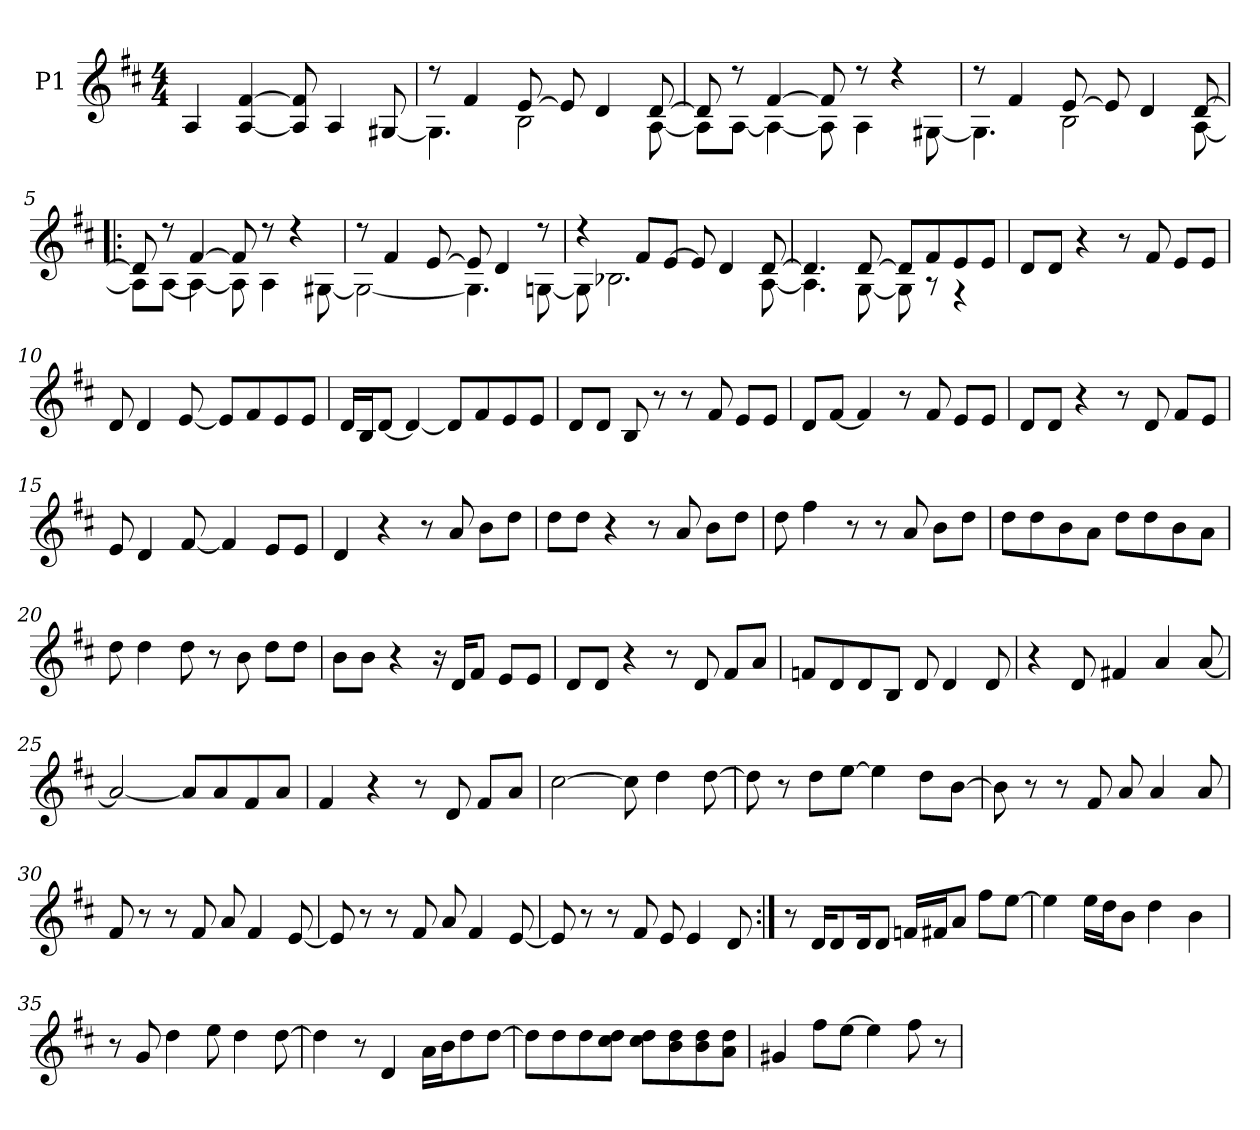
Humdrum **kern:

**kern
*part1
*staff1
*I"P1
*clefG2
*k[f#c#]
*D:
*M4/4
*MM120
=1
4A/
[<4A/ [>4f#/
8A/] 8f#/]
4A/
[<8G#X/
=2
*^
8r	4.G#\]
4f#/	.
[>8e/	2B\
8e/]	.
4d/	.
[>8d/	[<8A\
=3	=3
8d/]	8A\L]
8r	[<8A\J
[>4f#/	4A\_
8f#/]	8A\]
8r	4A\
4r	.
.	[<8G#X\
=4	=4
8r	4.G#\]
4f#/	.
[>8e/	2B\
8e/]	.
4d/	.
[>8d/	[<8A\
!!LO:LB:g=z	!!
=5!|:	=5!|:
8d/]	8A\L]
8r	[<8A\J
[>4f#/	4A\_
8f#/]	8A\]
8r	4A\
4r	.
.	[<8G#X\
=6	=6
8r	2G#\_
4f#/	.
[>8e/	.
8e/]	4.G#\]
4d/	.
8r	[<8Gn\
=7	=7
4r	8G\]
.	2.B-X\
8f#/L	.
[>8e/J	.
8e/]	.
4d/	.
[>8d/	[8A\
=8	=8
4.d/]	4.A\]
[>8d/	[<8G\
8d/L]	8G\]
8f#/	8r
8e/	4r
8e/J	.
*v	*v
!!LO:LB:g=z
=9
8d/L
8d/J
4r
8r
8f#/
8e/L
8e/J
=10
8d/
4d/
[<8e/
8e/L]
8f#/
8e/
8e/J
=11
16d/LL
16B/J
[<8d/J
4d/_
8d/L]
8f#/
8e/
8e/J
=12
8d/L
8d/J
8B/
8r
8r
8f#/
8e/L
8e/J
!!LO:LB:g=z
=13
8d/L
[<8f#/J
4f#/]
8r
8f#/
8e/L
8e/J
=14
8d/L
8d/J
4r
8r
8d/
8f#/L
8e/J
=15
8e/
4d/
[<8f#/
4f#/]
8e/L
8e/J
=16
4d/
4r
8r
8a/
8b\L
8dd\J
=17
8dd\L
8dd\J
4r
8r
8a/
8b\L
8dd\J
!!LO:LB:g=z
=18
8dd\
4ff#\
8r
8r
8a/
8b\L
8dd\J
=19
8dd\L
8dd\
8b\
8a\J
8dd\L
8dd\
8b\
8a\J
=20
8dd\
4dd\
8dd\
8r
8b\
8dd\L
8dd\J
=21
8b\L
8b\J
4r
16r
16d/KL
8f#/J
8e/L
8e/J
!!LO:LB:g=z
=22
8d/L
8d/J
4r
8r
8d/
8f#/L
8a/J
=23
8fn/L
8d/
8d/
8B/J
8d/
4d/
8d/
=24
4r
8d/
4f#X/
4a/
[<8a/
=25
2a/_
8a/L]
8a/
8f#/
8a/J
=26
4f#/
4r
8r
8d/
8f#/L
8a/J
!!LO:LB:g=z
=27
[>2cc#\
8cc#\]
4dd\
[>8dd\
=28
8dd\]
8r
8dd\L
[>8ee\J
4ee\]
8dd\L
[>8b\J
=29
8b\]
8r
8r
8f#/
8a/
4a/
8a/
=30
8f#/
8r
8r
8f#/
8a/
4f#/
[<8e/
!!LO:LB:g=z
=31
8e/]
8r
8r
8f#/
8a/
4f#/
[<8e/
=32
8e/]
8r
8r
8f#/
8e/
4e/
8d/
=33:|!
8r
16d/KL
8d/
16d/K
8d/J
16fn/LL
16f#X/J
8a/J
8ff#\L
[>8ee\J
=34
4ee\]
16ee\LL
16dd\J
8b\J
4dd\
4b\
!!LO:LB:g=z
=35
8r
8g/
4dd\
8ee\
4dd\
[>8dd\
=36
4dd\]
8r
4d/
16a\LL
16b\J
8dd\
[>8dd\J
=37
8dd\L]
8dd\
8dd\
8cc#\ 8dd\J
8cc#\ 8dd\L
8b\ 8dd\
8b\ 8dd\
8a\ 8dd\J
=38
4g#X/
8ff#\L
[>8ee\J
4ee\]
8ff#\
8r
=
*-
